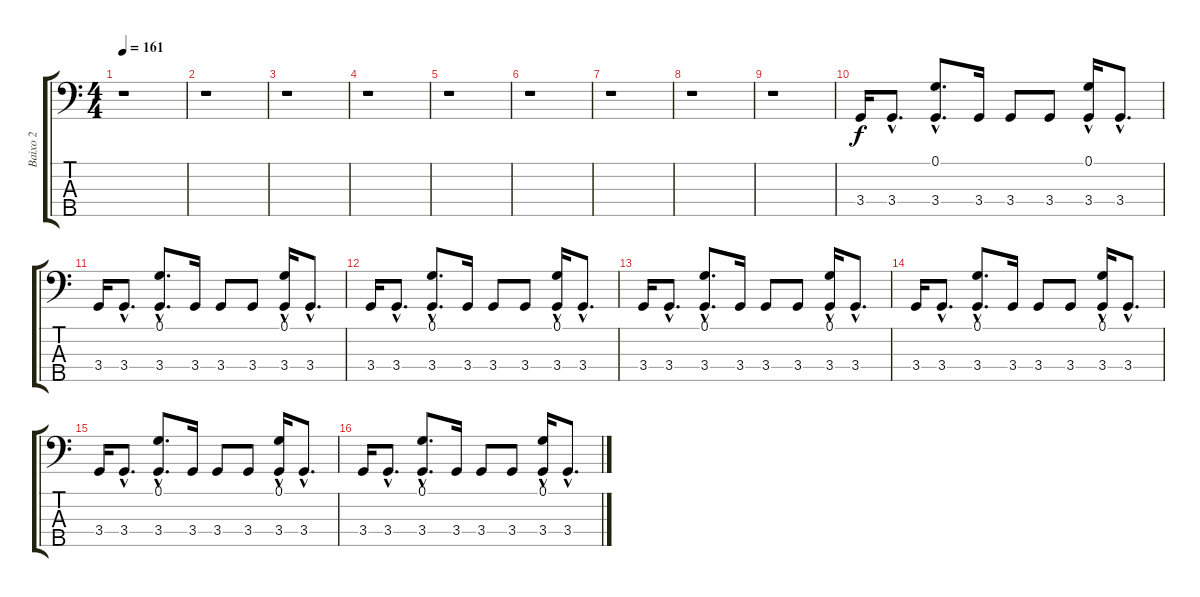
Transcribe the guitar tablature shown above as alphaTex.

\track ("Baixo 2" "Baixo 2") {instrument synthbass1}
\staff {score tabs}
\tuning (G2 D2 A1 E1 B0) {hide}
\ts (4 4)
\tempo 161
\clef f4
\ks c
r.1{dy f} |
r.1 |
r.1 |
r.1 |
r.1 |
r.1 |
r.1 |
r.1 |
r.1 |
3.4.16 3.4{hac}.8{d} (0.1{hac} 3.4{hac}).8{d} 3.4.16 3.4.8 3.4.8 (0.1{hac} 3.4).16 3.4{hac}.8{d} |
3.4.16 3.4{hac}.8{d} (0.1{hac} 3.4{hac}).8{d} 3.4.16 3.4.8 3.4.8 (0.1{hac} 3.4).16 3.4{hac}.8{d} |
3.4.16 3.4{hac}.8{d} (0.1{hac} 3.4{hac}).8{d} 3.4.16 3.4.8 3.4.8 (0.1{hac} 3.4).16 3.4{hac}.8{d} |
3.4.16 3.4{hac}.8{d} (0.1{hac} 3.4{hac}).8{d} 3.4.16 3.4.8 3.4.8 (0.1{hac} 3.4).16 3.4{hac}.8{d} |
3.4.16 3.4{hac}.8{d} (0.1{hac} 3.4{hac}).8{d} 3.4.16 3.4.8 3.4.8 (0.1{hac} 3.4).16 3.4{hac}.8{d} |
3.4.16 3.4{hac}.8{d} (0.1{hac} 3.4{hac}).8{d} 3.4.16 3.4.8 3.4.8 (0.1{hac} 3.4).16 3.4{hac}.8{d} |
3.4.16 3.4{hac}.8{d} (0.1{hac} 3.4{hac}).8{d} 3.4.16 3.4.8 3.4.8 (0.1{hac} 3.4).16 3.4{hac}.8{d}
